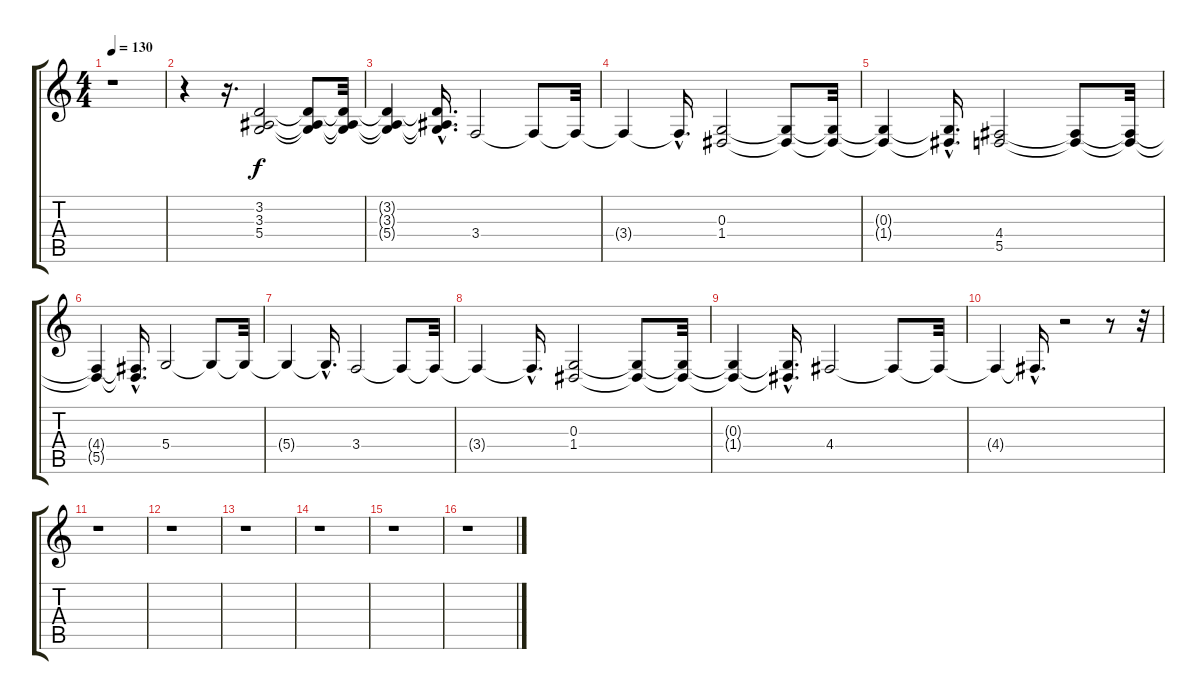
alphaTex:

\track "" {instrument stringensemble2}
\staff {score tabs}
\tuning (E4 B3 G3 D3 A2 E2) {hide}
\ts (4 4)
\tempo 130
\clef g2
\ks c
r.1{dy f} |
r.4 r.16{d} (3.2 3.3 5.4).2 (3.2{t} 3.3{t} 5.4{t}).8 (3.2{t} 3.3{t} 5.4{t}).32 |
(3.2{t} 3.3{t} 5.4{t}).4 (3.2{t} 3.3{t} 5.4{hac t}).16{d} 3.4.2 3.4{t}.8 3.4{t}.32 |
3.4{t}.4 3.4{hac t}.16{d} (0.3 1.4).2 (0.3{t} 1.4{t}).8 (0.3{t} 1.4{t}).32 |
(0.3{t} 1.4{t}).4 (0.3{hac t} 1.4{hac t}).16{d} (4.4 5.5).2 (4.4{t} 5.5{t}).8 (4.4{t} 5.5{t}).32 |
(4.4{t} 5.5{t}).4 (4.4{hac t} 5.5{hac t}).16{d} 5.4.2 5.4{t}.8 5.4{t}.32 |
5.4{t}.4 5.4{hac t}.16{d} 3.4.2 3.4{t}.8 3.4{t}.32 |
3.4{t}.4 3.4{hac t}.16{d} (0.3 1.4).2 (0.3{t} 1.4{t}).8 (0.3{t} 1.4{t}).32 |
(0.3{t} 1.4{t}).4 (0.3{hac t} 1.4{hac t}).16{d} 4.4.2 4.4{t}.8 4.4{t}.32 |
4.4{t}.4 4.4{hac t}.16{d} r.2 r.8 r.32 |
r.1 |
r.1 |
r.1 |
r.1 |
r.1 |
r.1
